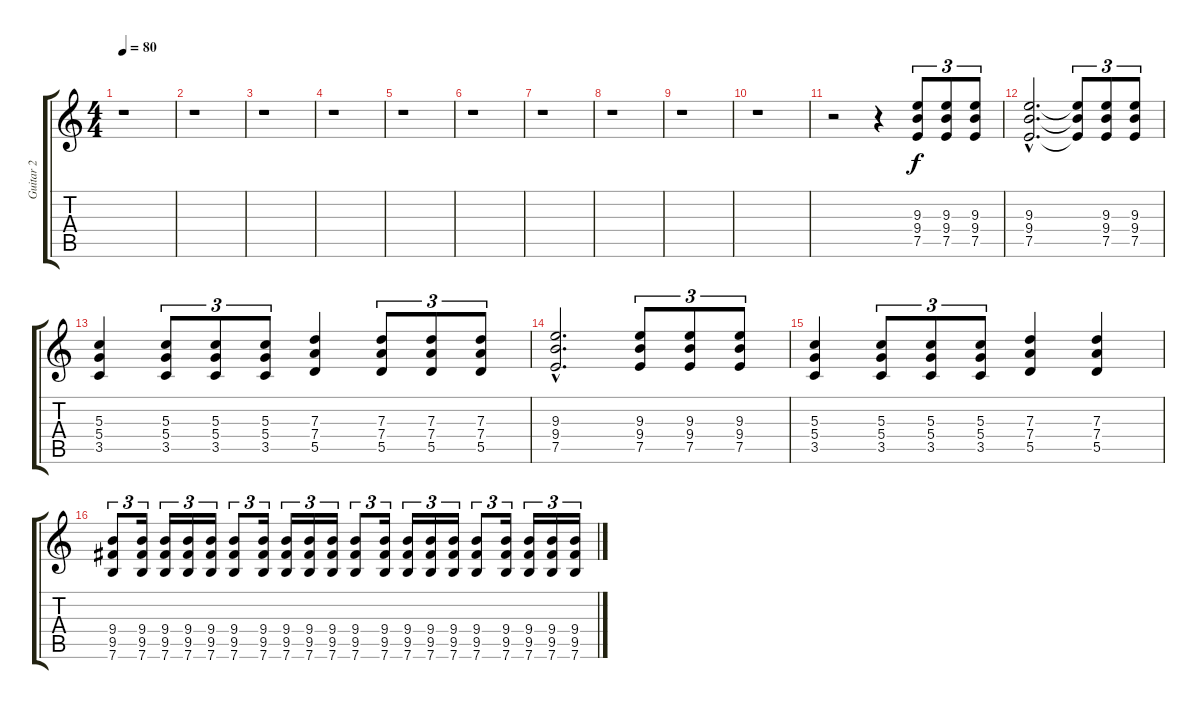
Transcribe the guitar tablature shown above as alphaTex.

\track ("Guitar 2" "Guitar 2") {instrument distortionguitar}
\staff {score tabs}
\tuning (E4 B3 G3 D3 A2 E2) {hide}
\ts (4 4)
\tempo 80
\clef g2
\ks c
r.1{dy f} |
r.1 |
r.1 |
r.1 |
r.1 |
r.1 |
r.1 |
r.1 |
r.1 |
r.1 |
r.2 r.4 (9.3 9.4 7.5).8{tu (3 2)} (9.3 9.4 7.5).8{tu (3 2)} (9.3 9.4 7.5).8{tu (3 2)} |
(9.3{hac} 9.4{hac} 7.5{hac}).2{d} (9.3{t} 9.4{t} 7.5{t}).8{tu (3 2)} (9.3 9.4 7.5).8{tu (3 2)} (9.3 9.4 7.5).8{tu (3 2)} |
(5.3 5.4 3.5).4 (5.3 5.4 3.5).8{tu (3 2)} (5.3 5.4 3.5).8{tu (3 2)} (5.3 5.4 3.5).8{tu (3 2)} (7.3 7.4 5.5).4 (7.3 7.4 5.5).8{tu (3 2)} (7.3 7.4 5.5).8{tu (3 2)} (7.3 7.4 5.5).8{tu (3 2)} |
(9.3{hac} 9.4{hac} 7.5{hac}).2{d} (9.3 9.4 7.5).8{tu (3 2)} (9.3 9.4 7.5).8{tu (3 2)} (9.3 9.4 7.5).8{tu (3 2)} |
(5.3 5.4 3.5).4 (5.3 5.4 3.5).8{tu (3 2)} (5.3 5.4 3.5).8{tu (3 2)} (5.3 5.4 3.5).8{tu (3 2)} (7.3 7.4 5.5).4 (7.3 7.4 5.5).4 |
(9.4 9.5 7.6).8{tu (3 2)} (9.4 9.5 7.6).16{tu (3 2)} (9.4 9.5 7.6).16{tu (3 2)} (9.4 9.5 7.6).16{tu (3 2)} (9.4 9.5 7.6).16{tu (3 2)} (9.4 9.5 7.6).8{tu (3 2)} (9.4 9.5 7.6).16{tu (3 2)} (9.4 9.5 7.6).16{tu (3 2)} (9.4 9.5 7.6).16{tu (3 2)} (9.4 9.5 7.6).16{tu (3 2)} (9.4 9.5 7.6).8{tu (3 2)} (9.4 9.5 7.6).16{tu (3 2)} (9.4 9.5 7.6).16{tu (3 2)} (9.4 9.5 7.6).16{tu (3 2)} (9.4 9.5 7.6).16{tu (3 2)} (9.4 9.5 7.6).8{tu (3 2)} (9.4 9.5 7.6).16{tu (3 2)} (9.4 9.5 7.6).16{tu (3 2)} (9.4 9.5 7.6).16{tu (3 2)} (9.4 9.5 7.6).16{tu (3 2)}
